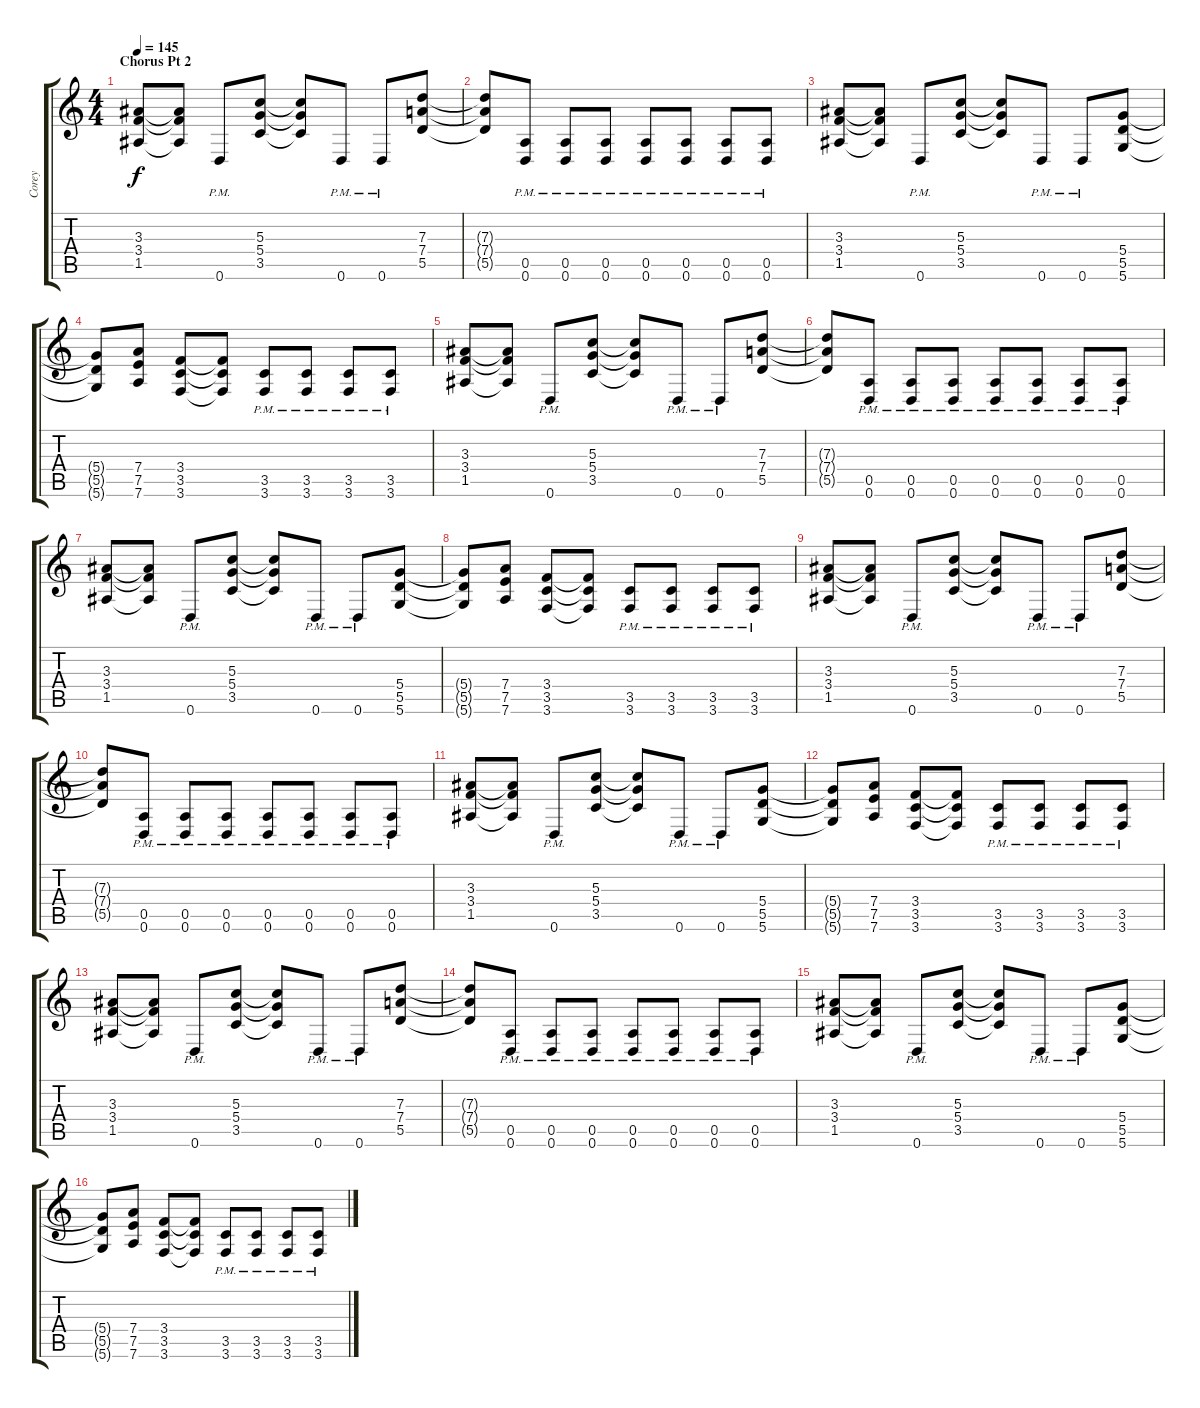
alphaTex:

\track ("Corey" "Corey") {instrument distortionguitar}
\staff {score tabs}
\tuning (E4 B3 G3 D3 A2 D2) {hide}
\ts (4 4)
\section ("" "Chorus Pt 2")
\tempo 145
\clef g2
\ks c
(3.3 3.4 1.5).8{dy f} (3.3{t} 3.4{t} 1.5{t}).8 0.6{pm}.8 (5.3 5.4 3.5).8 (5.3{t} 5.4{t} 3.5{t}).8 0.6{pm}.8 0.6{pm}.8 (7.3 7.4 5.5).8 |
(7.3{t} 7.4{t} 5.5{t}).8 (0.5{pm} 0.6{pm}).8 (0.5{pm} 0.6{pm}).8 (0.5{pm} 0.6{pm}).8 (0.5{pm} 0.6{pm}).8 (0.5{pm} 0.6{pm}).8 (0.5{pm} 0.6{pm}).8 (0.5{pm} 0.6{pm}).8 |
(3.3 3.4 1.5).8 (3.3{t} 3.4{t} 1.5{t}).8 0.6{pm}.8 (5.3 5.4 3.5).8 (5.3{t} 5.4{t} 3.5{t}).8 0.6{pm}.8 0.6{pm}.8 (5.4 5.5 5.6).8 |
(5.4{t} 5.5{t} 5.6{t}).8 (7.4 7.5 7.6).8 (3.4 3.5 3.6).8 (3.4{t} 3.5{t} 3.6{t}).8 (3.5{pm} 3.6{pm}).8 (3.5{pm} 3.6{pm}).8 (3.5{pm} 3.6{pm}).8 (3.5{pm} 3.6{pm}).8 |
(3.3 3.4 1.5).8 (3.3{t} 3.4{t} 1.5{t}).8 0.6{pm}.8 (5.3 5.4 3.5).8 (5.3{t} 5.4{t} 3.5{t}).8 0.6{pm}.8 0.6{pm}.8 (7.3 7.4 5.5).8 |
(7.3{t} 7.4{t} 5.5{t}).8 (0.5{pm} 0.6{pm}).8 (0.5{pm} 0.6{pm}).8 (0.5{pm} 0.6{pm}).8 (0.5{pm} 0.6{pm}).8 (0.5{pm} 0.6{pm}).8 (0.5{pm} 0.6{pm}).8 (0.5{pm} 0.6{pm}).8 |
(3.3 3.4 1.5).8 (3.3{t} 3.4{t} 1.5{t}).8 0.6{pm}.8 (5.3 5.4 3.5).8 (5.3{t} 5.4{t} 3.5{t}).8 0.6{pm}.8 0.6{pm}.8 (5.4 5.5 5.6).8 |
(5.4{t} 5.5{t} 5.6{t}).8 (7.4 7.5 7.6).8 (3.4 3.5 3.6).8 (3.4{t} 3.5{t} 3.6{t}).8 (3.5{pm} 3.6{pm}).8 (3.5{pm} 3.6{pm}).8 (3.5{pm} 3.6{pm}).8 (3.5{pm} 3.6{pm}).8 |
(3.3 3.4 1.5).8 (3.3{t} 3.4{t} 1.5{t}).8 0.6{pm}.8 (5.3 5.4 3.5).8 (5.3{t} 5.4{t} 3.5{t}).8 0.6{pm}.8 0.6{pm}.8 (7.3 7.4 5.5).8 |
(7.3{t} 7.4{t} 5.5{t}).8 (0.5{pm} 0.6{pm}).8 (0.5{pm} 0.6{pm}).8 (0.5{pm} 0.6{pm}).8 (0.5{pm} 0.6{pm}).8 (0.5{pm} 0.6{pm}).8 (0.5{pm} 0.6{pm}).8 (0.5{pm} 0.6{pm}).8 |
(3.3 3.4 1.5).8 (3.3{t} 3.4{t} 1.5{t}).8 0.6{pm}.8 (5.3 5.4 3.5).8 (5.3{t} 5.4{t} 3.5{t}).8 0.6{pm}.8 0.6{pm}.8 (5.4 5.5 5.6).8 |
(5.4{t} 5.5{t} 5.6{t}).8 (7.4 7.5 7.6).8 (3.4 3.5 3.6).8 (3.4{t} 3.5{t} 3.6{t}).8 (3.5{pm} 3.6{pm}).8 (3.5{pm} 3.6{pm}).8 (3.5{pm} 3.6{pm}).8 (3.5{pm} 3.6{pm}).8 |
(3.3 3.4 1.5).8 (3.3{t} 3.4{t} 1.5{t}).8 0.6{pm}.8 (5.3 5.4 3.5).8 (5.3{t} 5.4{t} 3.5{t}).8 0.6{pm}.8 0.6{pm}.8 (7.3 7.4 5.5).8 |
(7.3{t} 7.4{t} 5.5{t}).8 (0.5{pm} 0.6{pm}).8 (0.5{pm} 0.6{pm}).8 (0.5{pm} 0.6{pm}).8 (0.5{pm} 0.6{pm}).8 (0.5{pm} 0.6{pm}).8 (0.5{pm} 0.6{pm}).8 (0.5{pm} 0.6{pm}).8 |
(3.3 3.4 1.5).8 (3.3{t} 3.4{t} 1.5{t}).8 0.6{pm}.8 (5.3 5.4 3.5).8 (5.3{t} 5.4{t} 3.5{t}).8 0.6{pm}.8 0.6{pm}.8 (5.4 5.5 5.6).8 |
(5.4{t} 5.5{t} 5.6{t}).8 (7.4 7.5 7.6).8 (3.4 3.5 3.6).8 (3.4{t} 3.5{t} 3.6{t}).8 (3.5{pm} 3.6{pm}).8 (3.5{pm} 3.6{pm}).8 (3.5{pm} 3.6{pm}).8 (3.5{pm} 3.6{pm}).8
